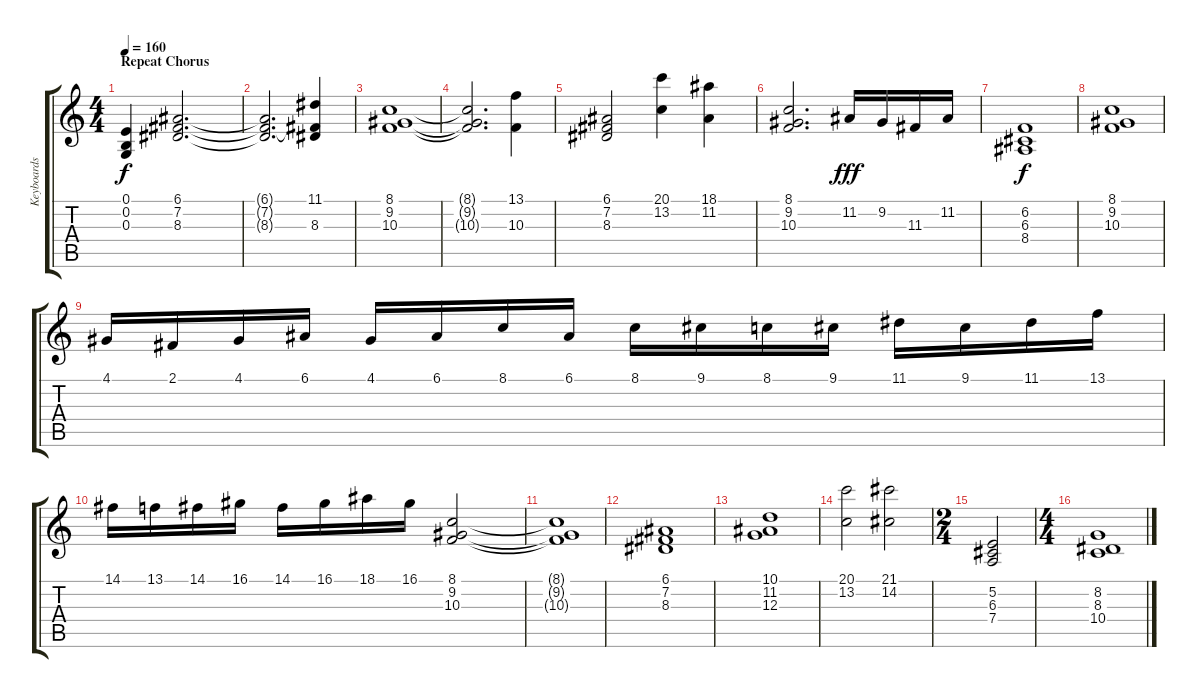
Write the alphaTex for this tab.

\track ("Keyboards 1" "Keyboards ") {instrument stringensemble1}
\staff {score tabs}
\tuning (E4 B3 G3 D3 A2 E2) {hide}
\ts (4 4)
\section ("" "Repeat Chorus")
\tempo 160
\clef g2
\ks c
(0.1 0.2{t} 0.3{t}).4{dy f} (6.1 7.2 8.3).2{d} |
(6.1{t} 7.2{t} 8.3{t}).2{d} (11.1 7.2{t} 8.3).4 |
(8.1 9.2 10.3).1 |
(8.1{t} 9.2{t} 10.3{t}).2{d} (13.1 10.3).4 |
(6.1 7.2 8.3).2 (20.1 13.2).4 (18.1 11.2).4 |
(8.1 9.2 10.3).2{d} 11.2.16{dy fff} 9.2.16 11.3.16 11.2.16 |
(6.2 6.3 8.4).1{dy f} |
(8.1 9.2 10.3).1 |
4.1.16 2.1.16 4.1.16 6.1.16 4.1.16 6.1.16 8.1.16 6.1.16 8.1.16 9.1.16 8.1.16 9.1.16 11.1.16 9.1.16 11.1.16 13.1.16 |
14.1.16 13.1.16 14.1.16 16.1.16 14.1.16 16.1.16 18.1.16 16.1.16 (8.1 9.2 10.3).2 |
(8.1{t} 9.2{t} 10.3{t}).1 |
(6.1 7.2 8.3).1 |
(10.1 11.2 12.3).1 |
(20.1 13.2).2 (21.1 14.2).2 |
\ts (2 4)
(5.2 6.3 7.4).2 |
\ts (4 4)
(8.2 8.3 10.4).1
